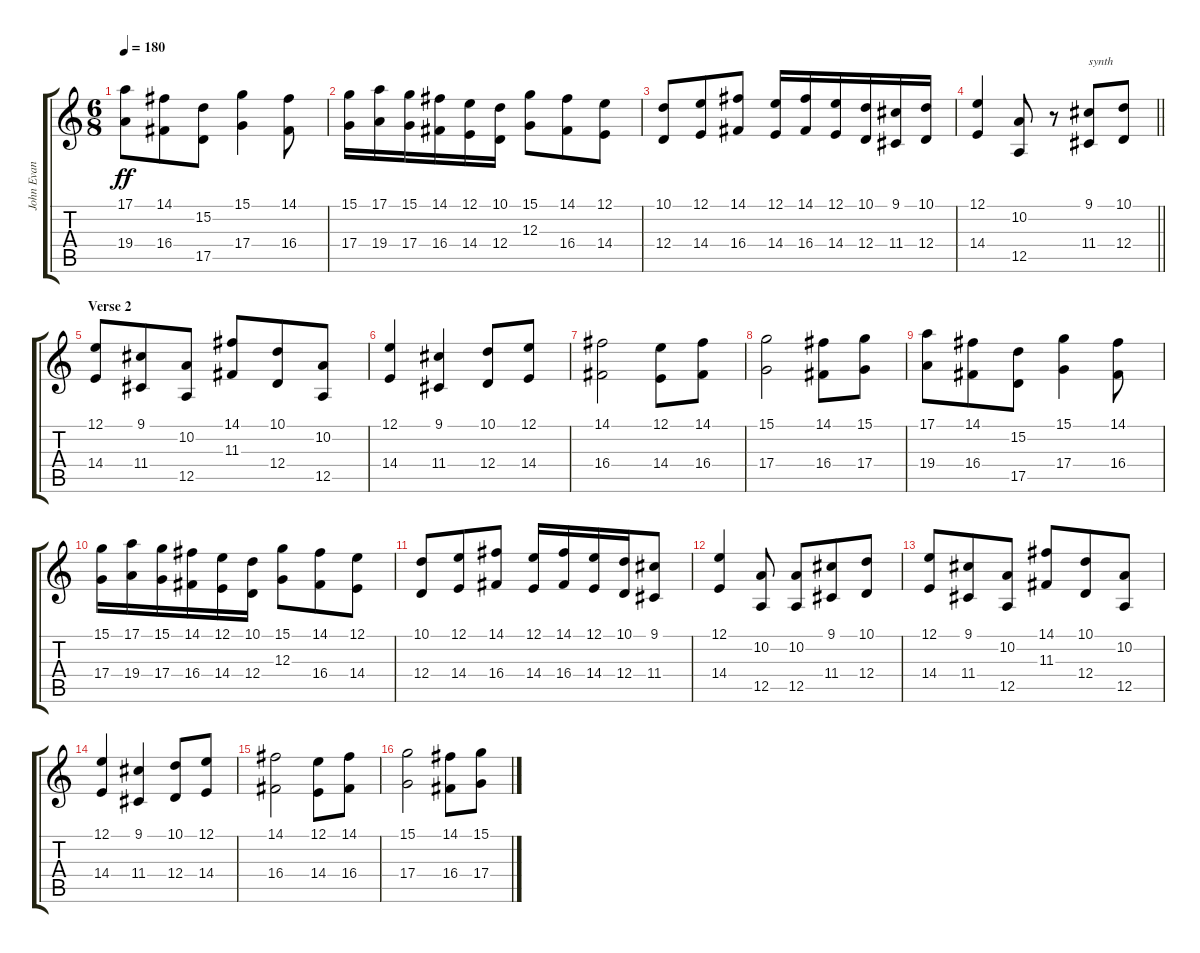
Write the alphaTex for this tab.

\track ("John Evan - Keys" "John Evan ") {instrument drawbarorgan}
\staff {score tabs}
\tuning (E4 B3 G3 D3 A2 E2) {hide}
\ts (6 8)
\tempo 180
\clef g2
\ks c
(17.1 19.4).8{dy ff} (14.1 16.4).8 (15.2 17.5).8 (15.1 17.4).4 (14.1 16.4).8 |
(15.1 17.4).16 (17.1 19.4).16 (15.1 17.4).16 (14.1 16.4).16 (12.1 14.4).16 (10.1 12.4).16 (15.1 12.3).8 (14.1 16.4).8 (12.1 14.4).8 |
(10.1 12.4).8 (12.1 14.4).8 (14.1 16.4).8 (12.1 14.4).16 (14.1 16.4).16 (12.1 14.4).16 (10.1 12.4).16 (9.1 11.4).16 (10.1 12.4).16 |
\barLineRight lightlight
(12.1 14.4).4 (10.2 12.5).8 r.8 (9.1 11.4).8{txt "synth" instrument lead4chiff} (10.1 12.4).8 |
\section ("" "Verse 2")
(12.1 14.4).8 (9.1 11.4).8 (10.2 12.5).8 (14.1 11.3).8 (10.1 12.4).8 (10.2 12.5).8 |
(12.1 14.4).4 (9.1 11.4).4 (10.1 12.4).8 (12.1 14.4).8 |
(14.1 16.4).2 (12.1 14.4).8 (14.1 16.4).8 |
(15.1 17.4).2 (14.1 16.4).8 (15.1 17.4).8 |
(17.1 19.4).8 (14.1 16.4).8 (15.2 17.5).8 (15.1 17.4).4 (14.1 16.4).8 |
(15.1 17.4).16 (17.1 19.4).16 (15.1 17.4).16 (14.1 16.4).16 (12.1 14.4).16 (10.1 12.4).16 (15.1 12.3).8 (14.1 16.4).8 (12.1 14.4).8 |
(10.1 12.4).8 (12.1 14.4).8 (14.1 16.4).8 (12.1 14.4).16 (14.1 16.4).16 (12.1 14.4).16 (10.1 12.4).16 (9.1 11.4).8 |
(12.1 14.4).4 (10.2 12.5).8 (10.2 12.5).8 (9.1 11.4).8 (10.1 12.4).8 |
(12.1 14.4).8 (9.1 11.4).8 (10.2 12.5).8 (14.1 11.3).8 (10.1 12.4).8 (10.2 12.5).8 |
(12.1 14.4).4 (9.1 11.4).4 (10.1 12.4).8 (12.1 14.4).8 |
(14.1 16.4).2 (12.1 14.4).8 (14.1 16.4).8 |
(15.1 17.4).2 (14.1 16.4).8 (15.1 17.4).8
